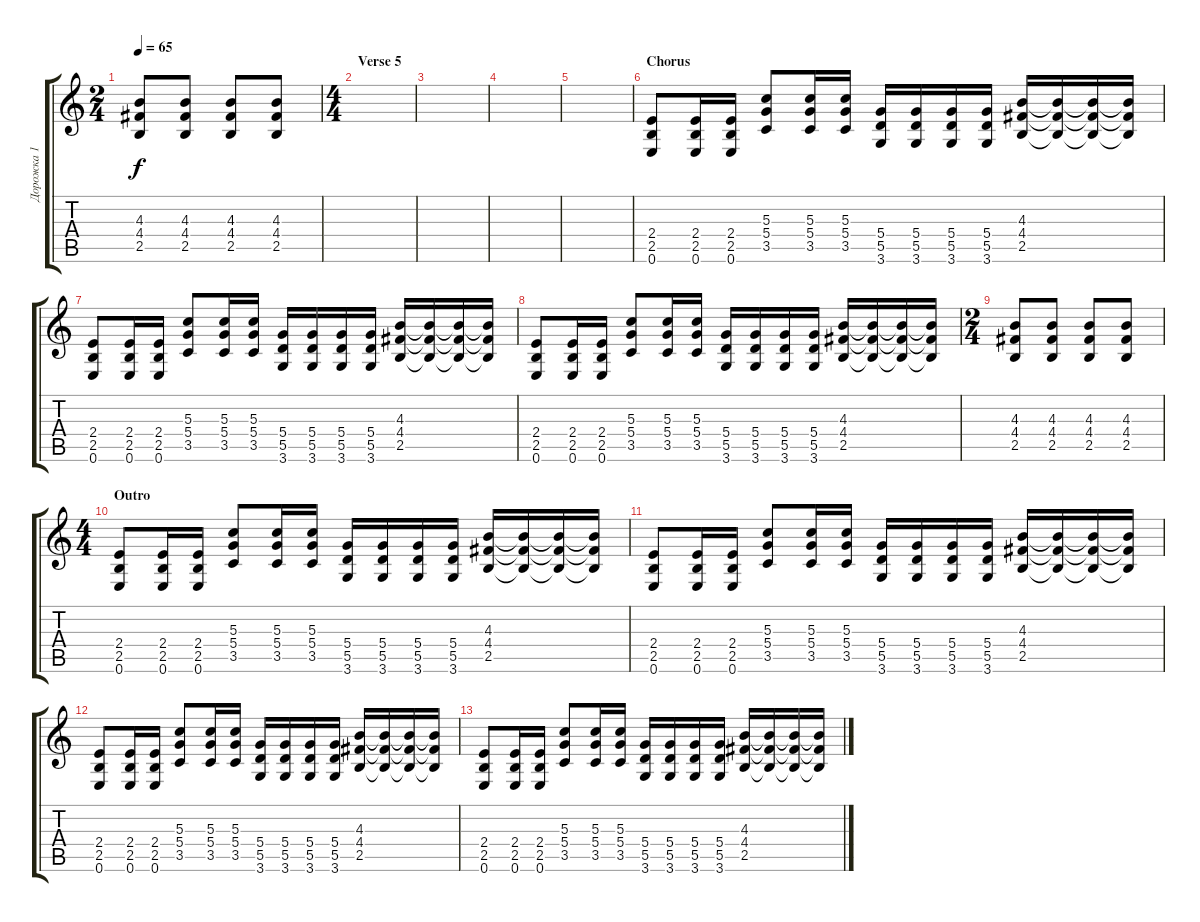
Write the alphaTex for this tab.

\track ("Дорожка 1" "Дорожка 1") {instrument overdrivenguitar}
\staff {score tabs}
\tuning (E4 B3 G3 D3 A2 E2) {hide}
\ts (2 4)
\tempo 65
\clef g2
\ks c
(4.3 4.4 2.5).8{dy f} (4.3 4.4 2.5).8 (4.3 4.4 2.5).8 (4.3 4.4 2.5).8 |
\ts (4 4)
\section ("" "Verse 5")
|
|
|
|
\section ("" "Chorus")
(2.4 2.5 0.6).8{volume 8} (2.4 2.5 0.6).16 (2.4 2.5 0.6).16 (5.3 5.4 3.5).8 (5.3 5.4 3.5).16 (5.3 5.4 3.5).16 (5.4 5.5 3.6).16 (5.4 5.5 3.6).16 (5.4 5.5 3.6).16 (5.4 5.5 3.6).16 (4.3 4.4 2.5).16 (4.3{t} 4.4{t} 2.5{t}).16 (4.3{t} 4.4{t} 2.5{t}).16 (4.3{t} 4.4{t} 2.5{t}).16 |
(2.4 2.5 0.6).8{volume 8} (2.4 2.5 0.6).16 (2.4 2.5 0.6).16 (5.3 5.4 3.5).8 (5.3 5.4 3.5).16 (5.3 5.4 3.5).16 (5.4 5.5 3.6).16 (5.4 5.5 3.6).16 (5.4 5.5 3.6).16 (5.4 5.5 3.6).16 (4.3 4.4 2.5).16 (4.3{t} 4.4{t} 2.5{t}).16 (4.3{t} 4.4{t} 2.5{t}).16 (4.3{t} 4.4{t} 2.5{t}).16 |
(2.4 2.5 0.6).8{volume 8} (2.4 2.5 0.6).16 (2.4 2.5 0.6).16 (5.3 5.4 3.5).8 (5.3 5.4 3.5).16 (5.3 5.4 3.5).16 (5.4 5.5 3.6).16 (5.4 5.5 3.6).16 (5.4 5.5 3.6).16 (5.4 5.5 3.6).16 (4.3 4.4 2.5).16 (4.3{t} 4.4{t} 2.5{t}).16 (4.3{t} 4.4{t} 2.5{t}).16 (4.3{t} 4.4{t} 2.5{t}).16 |
\ts (2 4)
(4.3 4.4 2.5).8 (4.3 4.4 2.5).8 (4.3 4.4 2.5).8 (4.3 4.4 2.5).8 |
\ts (4 4)
\section ("" "Outro")
(2.4 2.5 0.6).8{volume 8} (2.4 2.5 0.6).16 (2.4 2.5 0.6).16 (5.3 5.4 3.5).8 (5.3 5.4 3.5).16 (5.3 5.4 3.5).16 (5.4 5.5 3.6).16 (5.4 5.5 3.6).16 (5.4 5.5 3.6).16 (5.4 5.5 3.6).16 (4.3 4.4 2.5).16 (4.3{t} 4.4{t} 2.5{t}).16 (4.3{t} 4.4{t} 2.5{t}).16 (4.3{t} 4.4{t} 2.5{t}).16 |
(2.4 2.5 0.6).8{volume 8} (2.4 2.5 0.6).16 (2.4 2.5 0.6).16 (5.3 5.4 3.5).8 (5.3 5.4 3.5).16 (5.3 5.4 3.5).16 (5.4 5.5 3.6).16 (5.4 5.5 3.6).16 (5.4 5.5 3.6).16 (5.4 5.5 3.6).16 (4.3 4.4 2.5).16 (4.3{t} 4.4{t} 2.5{t}).16 (4.3{t} 4.4{t} 2.5{t}).16 (4.3{t} 4.4{t} 2.5{t}).16 |
(2.4 2.5 0.6).8{volume 8} (2.4 2.5 0.6).16 (2.4 2.5 0.6).16 (5.3 5.4 3.5).8 (5.3 5.4 3.5).16 (5.3 5.4 3.5).16 (5.4 5.5 3.6).16 (5.4 5.5 3.6).16 (5.4 5.5 3.6).16 (5.4 5.5 3.6).16 (4.3 4.4 2.5).16 (4.3{t} 4.4{t} 2.5{t}).16 (4.3{t} 4.4{t} 2.5{t}).16 (4.3{t} 4.4{t} 2.5{t}).16 |
(2.4 2.5 0.6).8{volume 8} (2.4 2.5 0.6).16 (2.4 2.5 0.6).16 (5.3 5.4 3.5).8 (5.3 5.4 3.5).16 (5.3 5.4 3.5).16 (5.4 5.5 3.6).16 (5.4 5.5 3.6).16 (5.4 5.5 3.6).16 (5.4 5.5 3.6).16 (4.3 4.4 2.5).16 (4.3{t} 4.4{t} 2.5{t}).16 (4.3{t} 4.4{t} 2.5{t}).16 (4.3{t} 4.4{t} 2.5{t}).16
